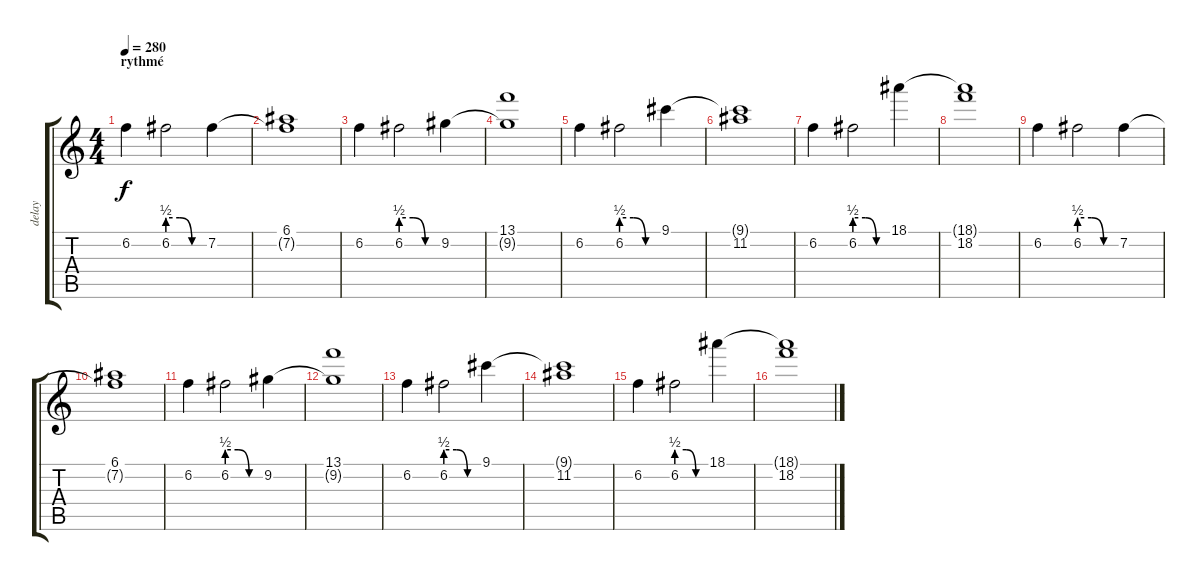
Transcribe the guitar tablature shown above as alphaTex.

\track ("delay" "delay") {instrument acousticguitarnylon}
\staff {score tabs}
\tuning (E4 B3 G3 D3 A2 E2) {hide}
\ts (4 4)
\section ("" "rythmé")
\tempo 280
\clef g2
\ks c
6.2.4{dy f} 6.2{be (custom 0 2 20 2 40 0 60 0)}.2 7.2.4 |
(6.1 7.2{t}).1 |
6.2.4 6.2{be (custom 0 2 20 2 40 0 60 0)}.2 9.2.4 |
(13.1 9.2{t}).1 |
6.2.4 6.2{be (custom 0 2 20 2 40 0 60 0)}.2 9.1.4 |
(9.1{t} 11.2).1 |
6.2.4 6.2{be (custom 0 2 20 2 40 0 60 0)}.2 18.1.4 |
(18.1{t} 18.2).1 |
6.2.4 6.2{be (custom 0 2 20 2 40 0 60 0)}.2 7.2.4 |
(6.1 7.2{t}).1 |
6.2.4 6.2{be (custom 0 2 20 2 40 0 60 0)}.2 9.2.4 |
(13.1 9.2{t}).1 |
6.2.4 6.2{be (custom 0 2 20 2 40 0 60 0)}.2 9.1.4 |
(9.1{t} 11.2).1 |
6.2.4 6.2{be (custom 0 2 20 2 40 0 60 0)}.2 18.1.4 |
(18.1{t} 18.2).1
